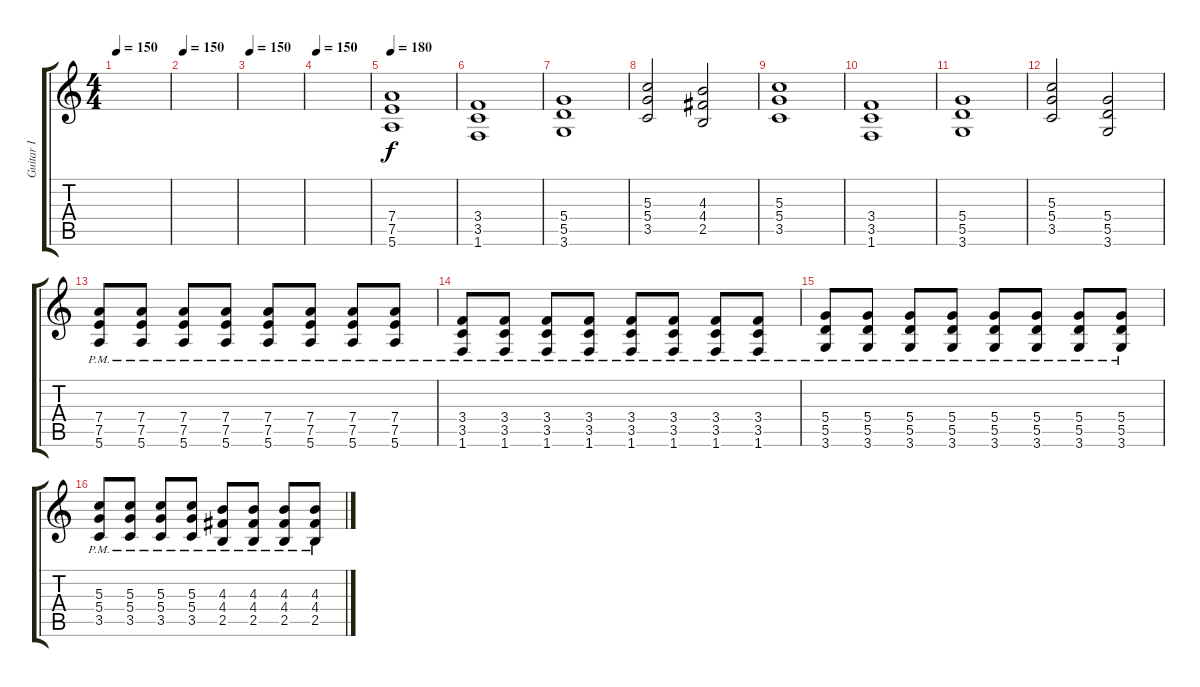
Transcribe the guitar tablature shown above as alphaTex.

\track ("Guitar I" "Guitar I") {instrument distortionguitar}
\staff {score tabs}
\tuning (E4 B3 G3 D3 A2 E2) {hide}
\ts (4 4)
\tempo 150
\clef g2
\ks c
|
\tempo 150
|
\tempo 150
|
\tempo 150
|
\tempo 180
(7.4 7.5 5.6).1 |
(3.4 3.5 1.6).1 |
(5.4 5.5 3.6).1 |
(5.3 5.4 3.5).2 (4.3 4.4 2.5).2 |
(5.3 5.4 3.5).1 |
(3.4 3.5 1.6).1 |
(5.4 5.5 3.6).1 |
(5.3 5.4 3.5).2 (5.4 5.5 3.6).2 |
(7.4{pm} 7.5{pm} 5.6{pm}).8 (7.4{pm} 7.5{pm} 5.6{pm}).8 (7.4{pm} 7.5{pm} 5.6{pm}).8 (7.4{pm} 7.5{pm} 5.6{pm}).8 (7.4{pm} 7.5{pm} 5.6{pm}).8 (7.4{pm} 7.5{pm} 5.6{pm}).8 (7.4{pm} 7.5{pm} 5.6{pm}).8 (7.4{pm} 7.5{pm} 5.6{pm}).8 |
(3.4{pm} 3.5{pm} 1.6{pm}).8 (3.4{pm} 3.5{pm} 1.6{pm}).8 (3.4{pm} 3.5{pm} 1.6{pm}).8 (3.4{pm} 3.5{pm} 1.6{pm}).8 (3.4{pm} 3.5{pm} 1.6{pm}).8 (3.4{pm} 3.5{pm} 1.6{pm}).8 (3.4{pm} 3.5{pm} 1.6{pm}).8 (3.4{pm} 3.5{pm} 1.6{pm}).8 |
(5.4{pm} 5.5{pm} 3.6{pm}).8 (5.4{pm} 5.5{pm} 3.6{pm}).8 (5.4{pm} 5.5{pm} 3.6{pm}).8 (5.4{pm} 5.5{pm} 3.6{pm}).8 (5.4{pm} 5.5{pm} 3.6{pm}).8 (5.4{pm} 5.5{pm} 3.6{pm}).8 (5.4{pm} 5.5{pm} 3.6{pm}).8 (5.4{pm} 5.5{pm} 3.6{pm}).8 |
(5.3{pm} 5.4{pm} 3.5{pm}).8 (5.3{pm} 5.4{pm} 3.5{pm}).8 (5.3{pm} 5.4{pm} 3.5{pm}).8 (5.3{pm} 5.4{pm} 3.5{pm}).8 (4.3{pm} 4.4{pm} 2.5{pm}).8 (4.3{pm} 4.4{pm} 2.5{pm}).8 (4.3{pm} 4.4{pm} 2.5{pm}).8 (4.3{pm} 4.4{pm} 2.5{pm}).8
